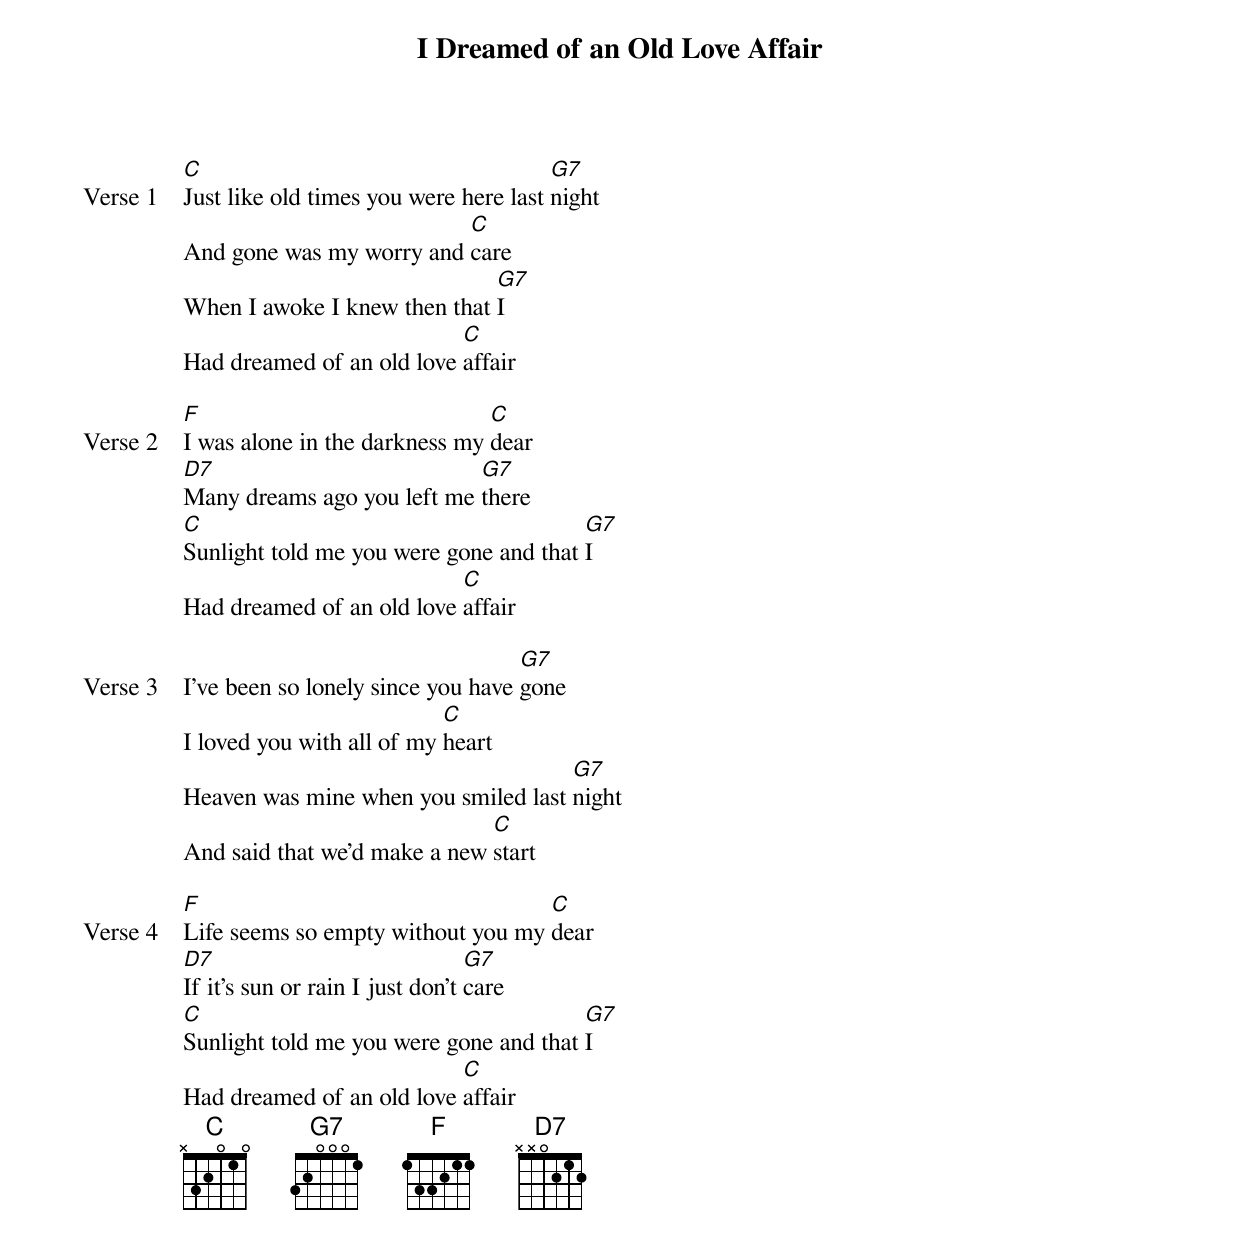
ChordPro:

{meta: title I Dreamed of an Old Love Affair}
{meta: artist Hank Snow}
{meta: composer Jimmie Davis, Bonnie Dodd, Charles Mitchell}

{start_of_verse: Verse 1}
[C]Just like old times you were here last [G7]night
And gone was my worry and [C]care
When I awoke I knew then that [G7]I
Had dreamed of an old love [C]affair
{end_of_verse}

{start_of_verse: Verse 2}
[F]I was alone in the darkness my [C]dear
[D7]Many dreams ago you left me [G7]there
[C]Sunlight told me you were gone and that [G7]I
Had dreamed of an old love [C]affair
{end_of_verse}

{start_of_verse: Verse 3}
I've been so lonely since you have [G7]gone
I loved you with all of my [C]heart
Heaven was mine when you smiled last [G7]night
And said that we'd make a new [C]start
{end_of_verse}

{start_of_verse: Verse 4}
[F]Life seems so empty without you my [C]dear
[D7]If it's sun or rain I just don't [G7]care
[C]Sunlight told me you were gone and that [G7]I
Had dreamed of an old love [C]affair
{end_of_verse}
